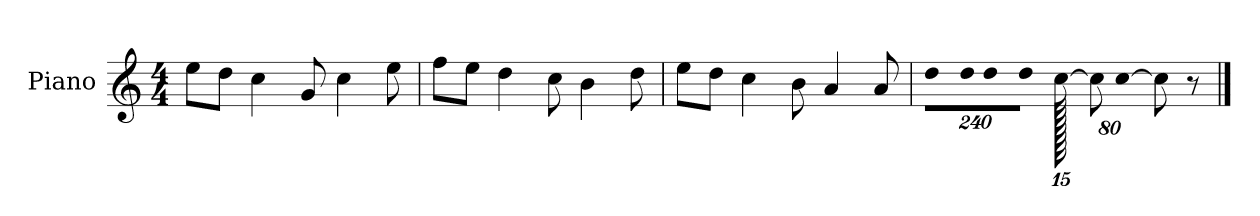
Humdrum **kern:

**kern
*part1
*staff1
*I"Piano
*I'P-no
*clefG2
*k[]
*M4/4
*MM90
=1
8ee\L
8dd\J
4cc\
8g/
4cc\
8ee\
=2
8ff\L
8ee\J
4dd\
8cc\
4b\
8dd\
=3
8ee\L
8dd\J
4cc\
8b\
4a/
8a/
=4
*Xbrackettup
!LO:N:vis=8
960%137dd\L
!LO:N:vis=16
1920%137dd\K
!LO:N:vis=8
960%137dd\
!LO:N:vis=8
960%137dd\J
[1920cc\
640%53cc\]
[6cc\
8cc\]
8r
==
*-
